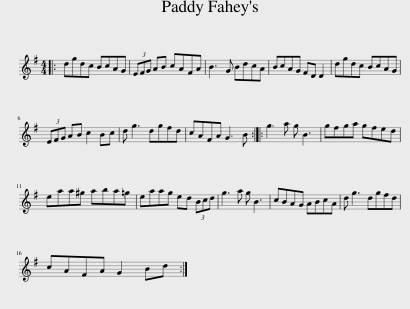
X:1
L:1/8
M:4/4
I:linebreak $
K:G
V:1 treble
V:1
|: dgdc BcAG | (3EFG AB cAFA | B3 G BdcA | BcAG FD D2 | dgdc BcAG |$ %5
 (3EFG AB c2 Bc | d g3 dgfd | cAFA G3 B :: g3 a g B3 | gfga gfed |$ %10
 eaa^g aba=g | eaag ed (3Bcd | g3 a g B3 | cBAG ABcA | d g3 dgfd |$ %15
 cAFA G2 Bd :| %16
